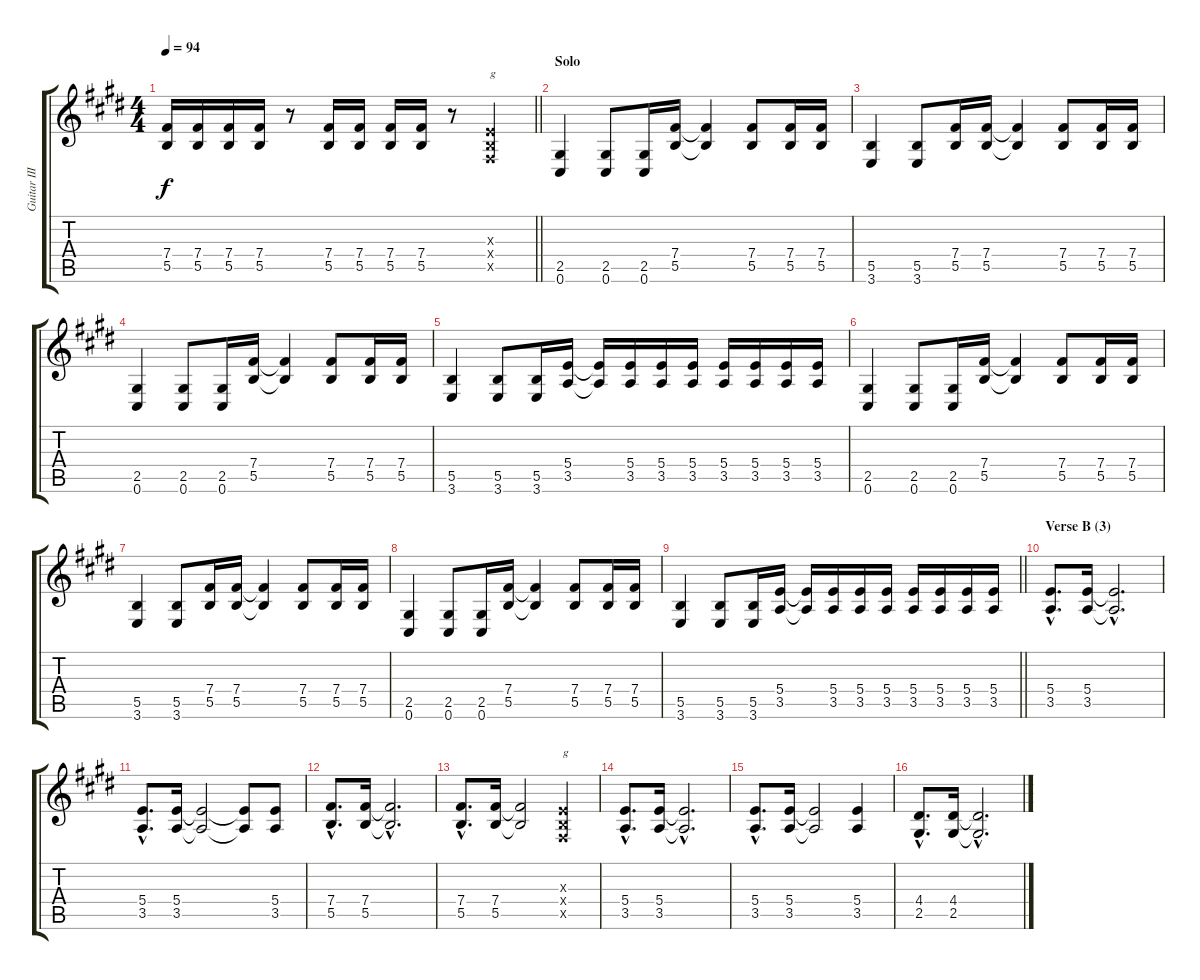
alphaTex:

\track ("Guitar III" "Guitar III") {instrument distortionguitar}
\staff {score tabs}
\tuning (Db4 Ab3 E3 B2 Gb2 Db2) {hide}
\ts (4 4)
\tempo 94
\clef g2
\barLineRight lightlight
\ks c#minor
(7.4 5.5).16{dy f} (7.4 5.5).16 (7.4 5.5).16 (7.4 5.5).16 r.8 (7.4 5.5).16 (7.4 5.5).16 (7.4 5.5).16 (7.4 5.5).16 r.8 (0.3{x} 0.4{x} 0.5{x}).4{txt "g"} |
\section ("" "Solo")
(2.5 0.6).4 (2.5 0.6).8 (2.5 0.6).16 (7.4 5.5).16 (7.4{t} 5.5{t}).4 (7.4 5.5).8 (7.4 5.5).16 (7.4 5.5).16 |
(5.5 3.6).4 (5.5 3.6).8 (7.4 5.5).16 (7.4 5.5).16 (7.4{t} 5.5{t}).4 (7.4 5.5).8 (7.4 5.5).16 (7.4 5.5).16 |
(2.5 0.6).4 (2.5 0.6).8 (2.5 0.6).16 (7.4 5.5).16 (7.4{t} 5.5{t}).4 (7.4 5.5).8 (7.4 5.5).16 (7.4 5.5).16 |
(5.5 3.6).4 (5.5 3.6).8 (5.5 3.6).16 (5.4 3.5).16 (5.4{t} 3.5{t}).16 (5.4 3.5).16 (5.4 3.5).16 (5.4 3.5).16 (5.4 3.5).16 (5.4 3.5).16 (5.4 3.5).16 (5.4 3.5).16 |
(2.5 0.6).4 (2.5 0.6).8 (2.5 0.6).16 (7.4 5.5).16 (7.4{t} 5.5{t}).4 (7.4 5.5).8 (7.4 5.5).16 (7.4 5.5).16 |
(5.5 3.6).4 (5.5 3.6).8 (7.4 5.5).16 (7.4 5.5).16 (7.4{t} 5.5{t}).4 (7.4 5.5).8 (7.4 5.5).16 (7.4 5.5).16 |
(2.5 0.6).4 (2.5 0.6).8 (2.5 0.6).16 (7.4 5.5).16 (7.4{t} 5.5{t}).4 (7.4 5.5).8 (7.4 5.5).16 (7.4 5.5).16 |
\barLineRight lightlight
(5.5 3.6).4 (5.5 3.6).8 (5.5 3.6).16 (5.4 3.5).16 (5.4{t} 3.5{t}).16 (5.4 3.5).16 (5.4 3.5).16 (5.4 3.5).16 (5.4 3.5).16 (5.4 3.5).16 (5.4 3.5).16 (5.4 3.5).16 |
\section ("" "Verse B (3)")
(5.4{hac} 3.5{hac}).8{d} (5.4 3.5).16 (5.4{hac t} 3.5{hac t}).2{d} |
(5.4{hac} 3.5{hac}).8{d} (5.4 3.5).16 (5.4{t} 3.5{t}).2 (5.4{t} 3.5{t}).8 (5.4 3.5).8 |
(7.4{hac} 5.5{hac}).8{d} (7.4 5.5).16 (7.4{hac t} 5.5{hac t}).2{d} |
(7.4{hac} 5.5{hac}).8{d} (7.4 5.5).16 (7.4{t} 5.5{t}).2 (0.3{x} 0.4{x} 0.5{x}).4{txt "g"} |
(5.4{hac} 3.5{hac}).8{d} (5.4 3.5).16 (5.4{hac t} 3.5{hac t}).2{d} |
(5.4{hac} 3.5{hac}).8{d} (5.4 3.5).16 (5.4{t} 3.5{t}).2 (5.4 3.5).4 |
(4.4{hac} 2.5{hac}).8{d} (4.4 2.5).16 (4.4{hac t} 2.5{hac t}).2{d}
